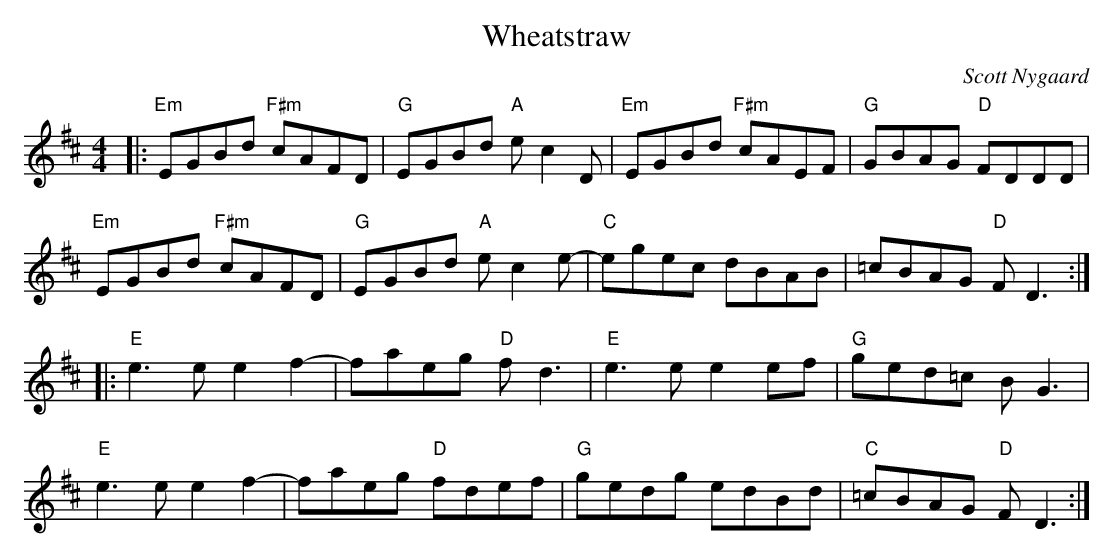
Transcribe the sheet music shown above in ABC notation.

X:1
T: Wheatstraw
C: Scott Nygaard
M: 4/4
L: 1/8
K: D
|:\
"Em"EGBd "F#m"cAFD|"G"EGBd "A"ec2D|"Em"EGBd "F#m"cAEF|"G"GBAG "D"FDDD|
"Em"EGBd "F#m"cAFD|"G"EGBd "A"ec2e-|"C"egec dBAB|=cBAG "D"FD3:|
|:\
"E"e3e e2f2-|faeg "D"fd3|"E"e3ee2ef|"G"ged=c BG3|
"E"e3ee2f2-|faeg "D"fdef|"G"gedg edBd|"C"=cBAG "D"FD3:|
